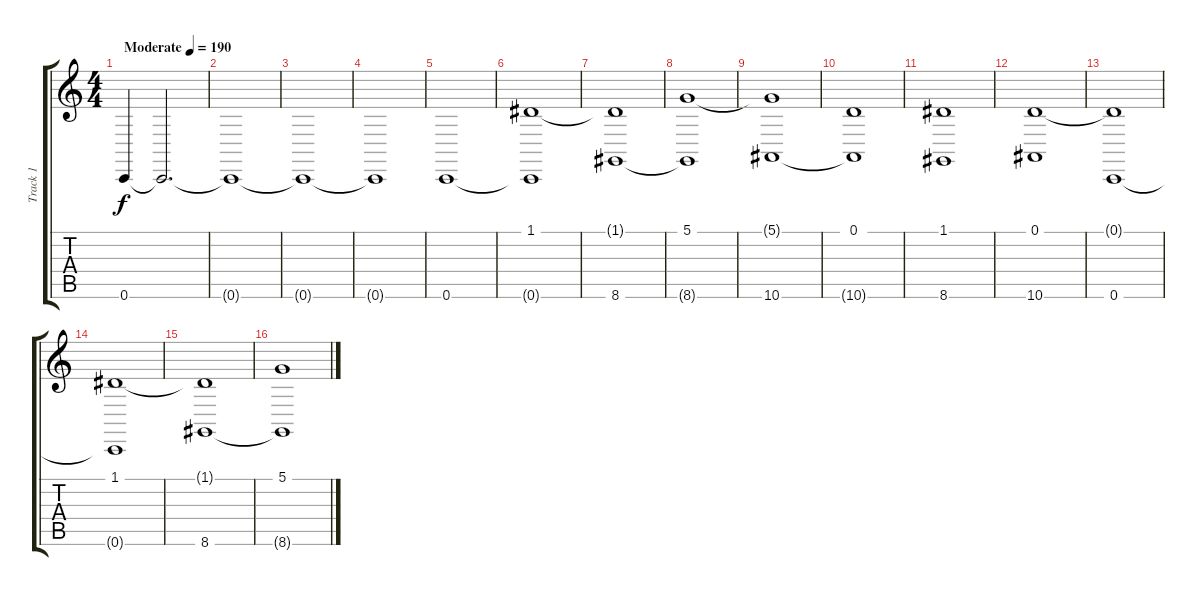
\track ("Track 1" "Track 1") {instrument stringensemble1}
\staff {score tabs}
\tuning (D4 A3 F3 C3 G2 C2) {hide}
\ts (4 4)
\tempo (190 "Moderate")
\clef g2
\ks c
0.6.4{dy f volume 0 instrument stringensemble1} 0.6{t}.2{d volume 13} |
0.6{t}.1 |
0.6{t}.1 |
0.6{t}.1 |
0.6.1 |
(1.1 0.6{t}).1 |
(1.1{t} 8.6).1 |
(5.1 8.6{t}).1 |
(5.1{t} 10.6).1 |
(0.1 10.6{t}).1 |
(1.1 8.6).1 |
(0.1 10.6).1 |
(0.1{t} 0.6).1 |
(1.1 0.6{t}).1 |
(1.1{t} 8.6).1 |
(5.1 8.6{t}).1
